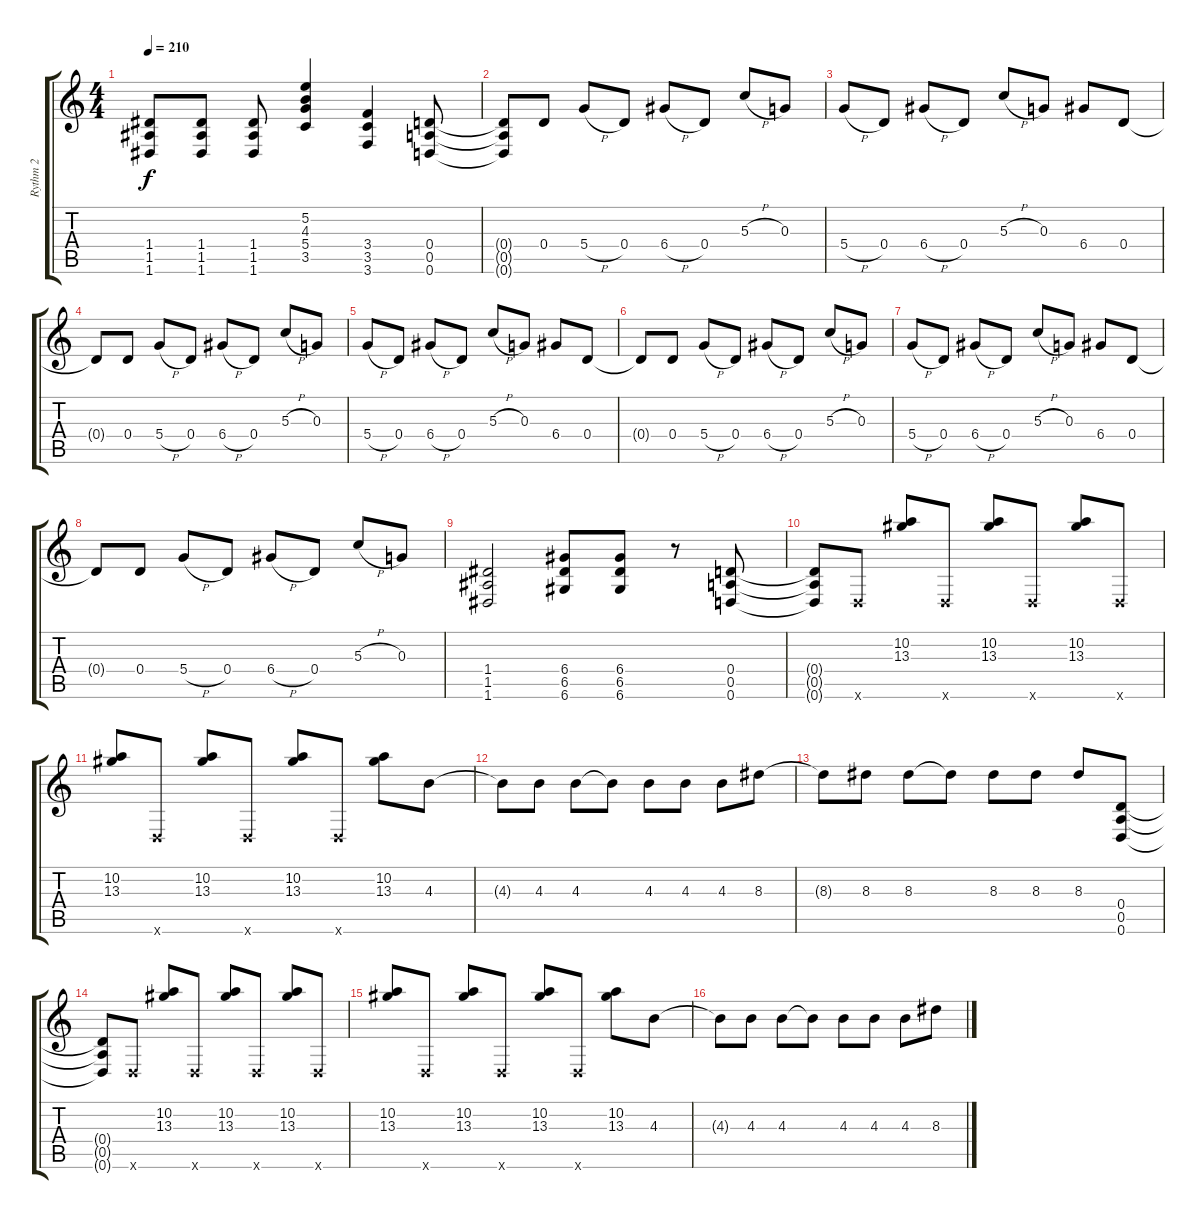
\track ("Rythm 2" "Rythm 2") {instrument distortionguitar}
\staff {score tabs}
\tuning (E4 B3 G3 D3 A2 D2) {hide}
\ts (4 4)
\tempo 210
\clef g2
\ks c
(1.4 1.5 1.6).8{dy f} (1.4 1.5 1.6).8 (1.4 1.5 1.6).8 (5.2 4.3 5.4 3.5).4 (3.4 3.5 3.6).4 (0.4 0.5 0.6).8 |
(0.4{t} 0.5{t} 0.6{t}).8 0.4.8 5.4{h}.8 0.4.8 6.4{h}.8 0.4.8 5.3{h}.8 0.3.8 |
5.4{h}.8 0.4.8 6.4{h}.8 0.4.8 5.3{h}.8 0.3.8 6.4.8 0.4.8 |
0.4{t}.8 0.4.8 5.4{h}.8 0.4.8 6.4{h}.8 0.4.8 5.3{h}.8 0.3.8 |
5.4{h}.8 0.4.8 6.4{h}.8 0.4.8 5.3{h}.8 0.3.8 6.4.8 0.4.8 |
0.4{t}.8 0.4.8 5.4{h}.8 0.4.8 6.4{h}.8 0.4.8 5.3{h}.8 0.3.8 |
5.4{h}.8 0.4.8 6.4{h}.8 0.4.8 5.3{h}.8 0.3.8 6.4.8 0.4.8 |
0.4{t}.8 0.4.8 5.4{h}.8 0.4.8 6.4{h}.8 0.4.8 5.3{h}.8 0.3.8 |
(1.4 1.5 1.6).2 (6.4 6.5 6.6).8 (6.4 6.5 6.6).8 r.8 (0.4 0.5 0.6).8 |
(0.4{t} 0.5{t} 0.6{t}).8 0.6{x}.8 (10.2 13.3).8 0.6{x}.8 (10.2 13.3).8 0.6{x}.8 (10.2 13.3).8 0.6{x}.8 |
(10.2 13.3).8 0.6{x}.8 (10.2 13.3).8 0.6{x}.8 (10.2 13.3).8 0.6{x}.8 (10.2 13.3).8 4.3.8 |
4.3{t}.8 4.3.8 4.3.8 4.3{t}.8 4.3.8 4.3.8 4.3.8 8.3.8 |
8.3{t}.8 8.3.8 8.3.8 8.3{t}.8 8.3.8 8.3.8 8.3.8 (0.4 0.5 0.6).8 |
(0.4{t} 0.5{t} 0.6{t}).8 0.6{x}.8 (10.2 13.3).8 0.6{x}.8 (10.2 13.3).8 0.6{x}.8 (10.2 13.3).8 0.6{x}.8 |
(10.2 13.3).8 0.6{x}.8 (10.2 13.3).8 0.6{x}.8 (10.2 13.3).8 0.6{x}.8 (10.2 13.3).8 4.3.8 |
4.3{t}.8 4.3.8 4.3.8 4.3{t}.8 4.3.8 4.3.8 4.3.8 8.3.8
